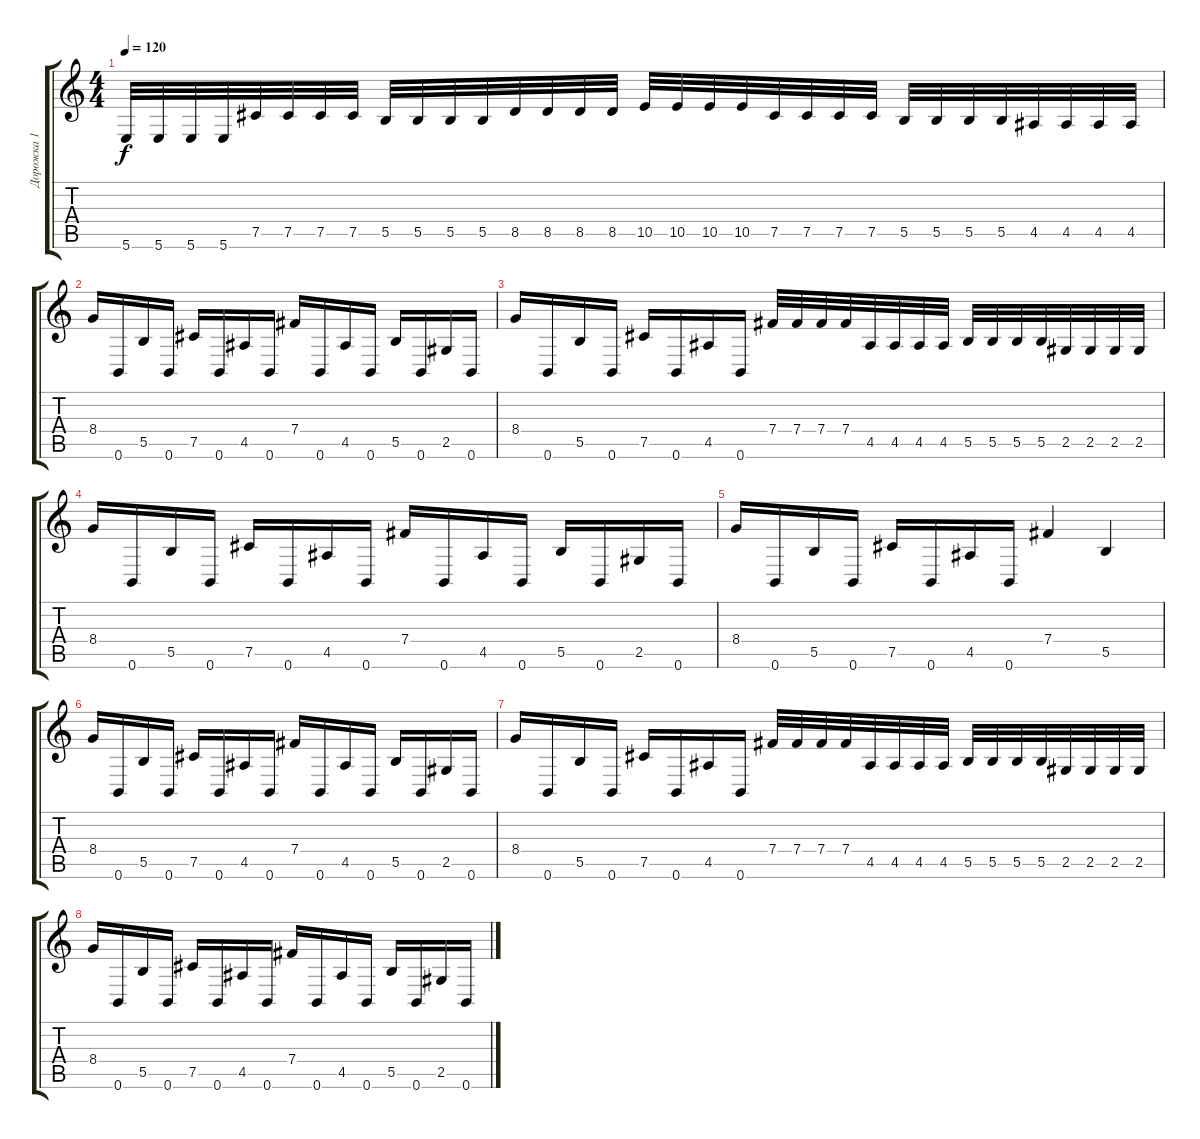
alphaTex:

\track ("Дорожка 1" "Дорожка 1") {instrument overdrivenguitar}
\staff {score tabs}
\tuning (Db4 Ab3 E3 B2 Gb2 B1) {hide}
\ts (4 4)
\tempo 120
\clef g2
\ks c
5.6.32{dy f} 5.6.32 5.6.32 5.6.32 7.5.32 7.5.32 7.5.32 7.5.32 5.5.32 5.5.32 5.5.32 5.5.32 8.5.32 8.5.32 8.5.32 8.5.32 10.5.32 10.5.32 10.5.32 10.5.32 7.5.32 7.5.32 7.5.32 7.5.32 5.5.32 5.5.32 5.5.32 5.5.32 4.5.32 4.5.32 4.5.32 4.5.32 |
8.4.16 0.6.16 5.5.16 0.6.16 7.5.16 0.6.16 4.5.16 0.6.16 7.4.16 0.6.16 4.5.16 0.6.16 5.5.16 0.6.16 2.5.16 0.6.16 |
8.4.16 0.6.16 5.5.16 0.6.16 7.5.16 0.6.16 4.5.16 0.6.16 7.4.32 7.4.32 7.4.32 7.4.32 4.5.32 4.5.32 4.5.32 4.5.32 5.5.32 5.5.32 5.5.32 5.5.32 2.5.32 2.5.32 2.5.32 2.5.32 |
8.4.16 0.6.16 5.5.16 0.6.16 7.5.16 0.6.16 4.5.16 0.6.16 7.4.16 0.6.16 4.5.16 0.6.16 5.5.16 0.6.16 2.5.16 0.6.16 |
8.4.16 0.6.16 5.5.16 0.6.16 7.5.16 0.6.16 4.5.16 0.6.16 7.4.4 5.5.4 |
8.4.16 0.6.16 5.5.16 0.6.16 7.5.16 0.6.16 4.5.16 0.6.16 7.4.16 0.6.16 4.5.16 0.6.16 5.5.16 0.6.16 2.5.16 0.6.16 |
8.4.16 0.6.16 5.5.16 0.6.16 7.5.16 0.6.16 4.5.16 0.6.16 7.4.32 7.4.32 7.4.32 7.4.32 4.5.32 4.5.32 4.5.32 4.5.32 5.5.32 5.5.32 5.5.32 5.5.32 2.5.32 2.5.32 2.5.32 2.5.32 |
8.4.16 0.6.16 5.5.16 0.6.16 7.5.16 0.6.16 4.5.16 0.6.16 7.4.16 0.6.16 4.5.16 0.6.16 5.5.16 0.6.16 2.5.16 0.6.16
